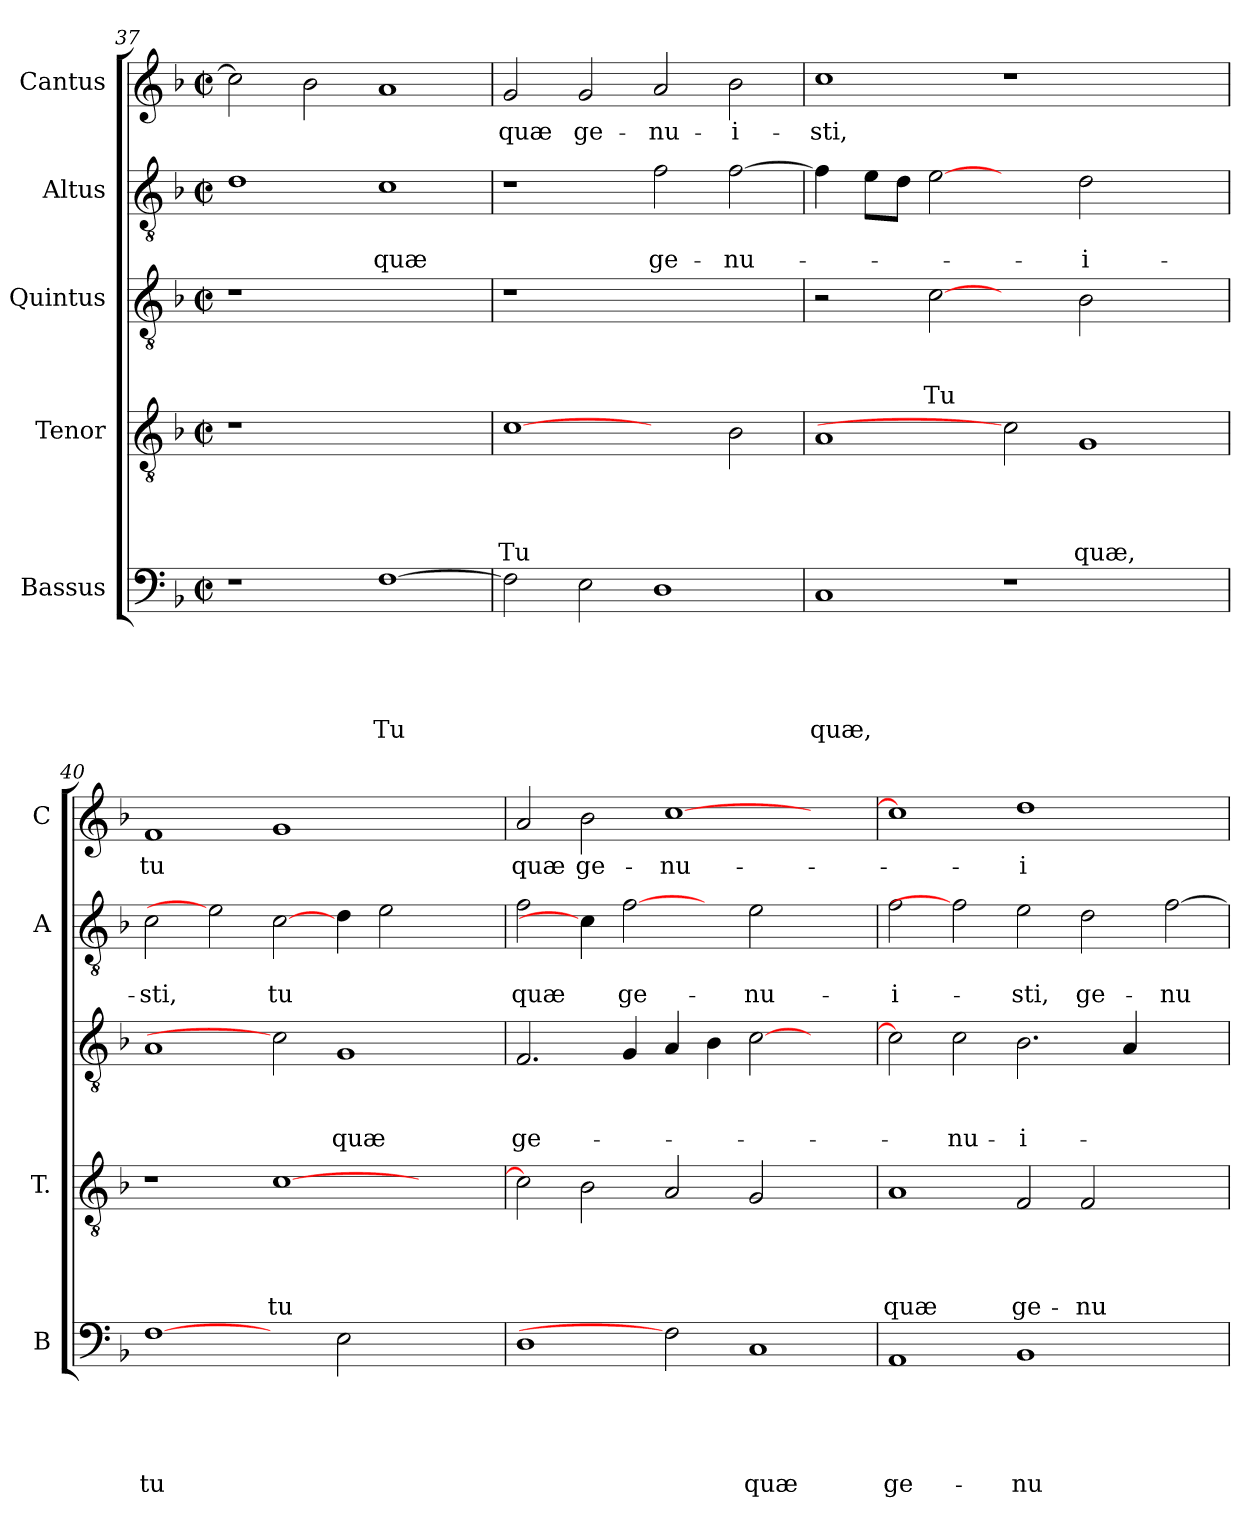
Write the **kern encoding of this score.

**kern	**text	**text	**text	**text	**text	**kern	**text	**text	**text	**text	**kern	**text	**text	**text	**kern	**text	**text	**kern	**text
*part5	*part5	*part5	*part5	*part5	*part5	*part4	*part4	*part4	*part4	*part4	*part3	*part3	*part3	*part3	*part2	*part2	*part2	*part1	*part1
*staff5	*staff5	*staff5	*staff5	*staff5	*staff5	*staff4	*staff4	*staff4	*staff4	*staff4	*staff3	*staff3	*staff3	*staff3	*staff2	*staff2	*staff2	*staff1	*staff1
*I"Bassus	*	*	*	*	*	*I"Tenor	*	*	*	*	*I"Quintus	*	*	*	*I"Altus	*	*	*I"Cantus	*
*I'B	*	*	*	*	*	*I'T.	*	*	*	*	*	*	*	*	*I'A	*	*	*I'C	*
*clefF4	*	*	*	*	*	*clefGv2	*	*	*	*	*clefGv2	*	*	*	*clefGv2	*	*	*clefG2	*
*k[b-]	*	*	*	*	*	*k[b-]	*	*	*	*	*k[b-]	*	*	*	*k[b-]	*	*	*k[b-]	*
*F:	*	*	*	*	*	*F:	*	*	*	*	*F:	*	*	*	*F:	*	*	*F:	*
*M2/2	*	*	*	*	*	*M2/2	*	*	*	*	*M2/2	*	*	*	*M2/2	*	*	*M2/2	*
*met(c|)	*	*	*	*	*	*met(c|)	*	*	*	*	*met(c|)	*	*	*	*met(c|)	*	*	*met(c|)	*
=37	=37	=37	=37	=37	=37	=37	=37	=37	=37	=37	=37	=37	=37	=37	=37	=37	=37	=37	=37
1r	.	.	.	.	.	1r	.	.	.	.	1r	.	.	.	1d	.	.	2cc\]	.
.	.	.	.	.	.	.	.	.	.	.	.	.	.	.	.	.	.	2b-\	.
!	!	!	!	!	!LO:LY:b	!	!	!	!	!	!	!	!	!	!	!	!LO:LY:b	!	!
[1F	.	.	.	.	Tu	1ryy	.	.	.	.	1ryy	.	.	.	1c	.	quæ	1a	.
=38	=38	=38	=38	=38	=38	=38	=38	=38	=38	=38	=38	=38	=38	=38	=38	=38	=38	=38	=38
!	!	!	!	!	!	!	!	!	!	!LO:LY:b	!	!	!	!	!	!	!	!	!LO:LY:b
2F\]	.	.	.	.	.	[1c	.	.	.	Tu	1r	.	.	.	1r	.	.	2g/	quæ
!	!	!	!	!	!	!	!	!	!	!	!	!	!	!	!	!	!	!	!LO:LY:b
2E\	.	.	.	.	.	.	.	.	.	.	.	.	.	.	.	.	.	2g/	ge-
!	!	!	!	!	!	!	!	!	!	!	!	!	!	!	!	!	!LO:LY:b	!	!LO:LY:b
1D	.	.	.	.	.	2ryy	.	.	.	.	1ryy	.	.	.	2f\	.	ge-	2a/	-nu-
!	!	!	!	!	!	!	!	!	!	!	!	!	!	!	!	!	!LO:LY:b	!	!LO:LY:b
.	.	.	.	.	.	2B-\	.	.	.	.	.	.	.	.	[2f\	.	-nu-	2b-\	-i-
=39	=39	=39	=39	=39	=39	=39	=39	=39	=39	=39	=39	=39	=39	=39	=39	=39	=39	=39	=39
!	!	!	!	!	!LO:LY:b	!	!	!	!	!	!	!	!	!	!	!	!	!	!LO:LY:b
1C	.	.	.	.	quæ,	1A	.	.	.	.	2r	.	.	.	4f\]	.	.	1cc	-sti,
.	.	.	.	.	.	.	.	.	.	.	.	.	.	.	8e\L	.	.	.	.
.	.	.	.	.	.	.	.	.	.	.	.	.	.	.	8d\J	.	.	.	.
!	!	!	!	!	!	!	!	!	!	!	!	!	!	!LO:LY:b	!	!	!	!	!
.	.	.	.	.	.	.	.	.	.	.	[2c	.	.	Tu	[2e	.	.	.	.
1r	.	.	.	.	.	2c]	.	.	.	.	2ryy	.	.	.	2ryy	.	.	1r	.
!	!	!	!	!	!	!	!	!	!	!LO:LY:b	!	!	!	!	!	!	!LO:LY:b	!	!
.	.	.	.	.	.	1G	.	.	.	quæ,	2B-\	.	.	.	2d\	.	-i-	.	.
2ryy	.	.	.	.	.	.	.	.	.	.	2ryy	.	.	.	2ryy	.	.	2ryy	.
=40	=40	=40	=40	=40	=40	=40	=40	=40	=40	=40	=40	=40	=40	=40	=40	=40	=40	=40	=40
!	!	!	!	!	!LO:LY:b	!	!	!	!	!	!	!	!	!	!	!	!LO:LY:b	!	!LO:LY:b
[1F	.	.	.	.	tu	1r	.	.	.	.	1A	.	.	.	2c\	.	-sti,	1f	tu
.	.	.	.	.	.	.	.	.	.	.	.	.	.	.	2e]	.	.	.	.
!	!	!	!	!	!	!	!	!	!	!LO:LY:b	!	!	!	!	!	!	!LO:LY:b	!	!
2ryy	.	.	.	.	.	[1c	.	.	.	tu	2c]	.	.	.	[2c\	.	tu	1g	.
!	!	!	!	!	!	!	!	!	!	!	!	!	!	!LO:LY:b	!	!	!	!	!
2E\	.	.	.	.	.	.	.	.	.	.	1G	.	.	quæ	4d\	.	.	.	.
.	.	.	.	.	.	.	.	.	.	.	.	.	.	.	2e\	.	.	.	.
2ryy	.	.	.	.	.	2ryy	.	.	.	.	.	.	.	.	.	.	.	2ryy	.
.	.	.	.	.	.	.	.	.	.	.	.	.	.	.	4ryy	.	.	.	.
!!LO:PB:g=z
=41	=41	=41	=41	=41	=41	=41	=41	=41	=41	=41	=41	=41	=41	=41	=41	=41	=41	=41	=41
!	!	!	!	!	!	!	!	!	!	!	!	!	!	!LO:LY:b	!	!	!LO:LY:b	!	!LO:LY:b
1D	.	.	.	.	.	2c\]	.	.	.	.	2.F/	.	.	ge-	2f\	.	quæ	2a/	quæ
!	!	!	!	!	!	!	!	!	!	!	!	!	!	!	!	!	!	!	!LO:LY:b
.	.	.	.	.	.	2B-\	.	.	.	.	.	.	.	.	4c\]	.	.	2b-\	ge-
!	!	!	!	!	!	!	!	!	!	!	!	!	!	!	!	!	!LO:LY:b	!	!
.	.	.	.	.	.	.	.	.	.	.	4G/	.	.	.	[2f	.	ge-	.	.
!	!	!	!	!	!	!	!	!	!	!	!	!	!	!	!	!	!	!	!LO:LY:b
2F]	.	.	.	.	.	2A/	.	.	.	.	4A/	.	.	.	.	.	.	[1cc	-nu-
.	.	.	.	.	.	.	.	.	.	.	4B-\	.	.	.	4ryy	.	.	.	.
!	!	!	!	!	!LO:LY:b	!	!	!	!	!	!	!	!	!	!	!	!LO:LY:b	!	!
1C	.	.	.	.	quæ	2G/	.	.	.	.	[2c\	.	.	.	2e\	.	-nu-	.	.
.	.	.	.	.	.	2ryy	.	.	.	.	2ryy	.	.	.	2ryy	.	.	2ryy	.
=42	=42	=42	=42	=42	=42	=42	=42	=42	=42	=42	=42	=42	=42	=42	=42	=42	=42	=42	=42
!	!	!	!	!	!LO:LY:b	!	!	!	!	!LO:LY:b	!	!	!	!	!	!	!LO:LY:b	!	!
1AA	.	.	.	.	ge-	1A	.	.	.	quæ	2c\]	.	.	.	2f\	.	-i-	1cc]	.
!	!	!	!	!	!	!	!	!	!	!	!	!	!	!LO:LY:b	!	!	!	!	!
.	.	.	.	.	.	.	.	.	.	.	2c\	.	.	-nu-	2f]	.	.	.	.
!	!	!	!	!	!LO:LY:b	!	!	!	!	!LO:LY:b	!	!	!	!LO:LY:b	!	!	!LO:LY:b	!	!LO:LY:b
1BB-	.	.	.	.	-nu-	2F/	.	.	.	ge-	2.B-\	.	.	-i-	2e\	.	-sti,	1dd	-i-
!	!	!	!	!	!	!	!	!	!	!LO:LY:b	!	!	!	!	!	!	!LO:LY:b	!	!
.	.	.	.	.	.	2F/	.	.	.	-nu-	.	.	.	.	2d\	.	ge-	.	.
.	.	.	.	.	.	.	.	.	.	.	4A/	.	.	.	.	.	.	.	.
!	!	!	!	!	!	!	!	!	!	!	!	!	!	!	!	!	!LO:LY:b	!	!
2ryy	.	.	.	.	.	2ryy	.	.	.	.	2ryy	.	.	.	[2f\	.	-nu-	2ryy	.
=	=	=	=	=	=	=	=	=	=	=	=	=	=	=	=	=	=	=	=
*-	*-	*-	*-	*-	*-	*-	*-	*-	*-	*-	*-	*-	*-	*-	*-	*-	*-	*-	*-
